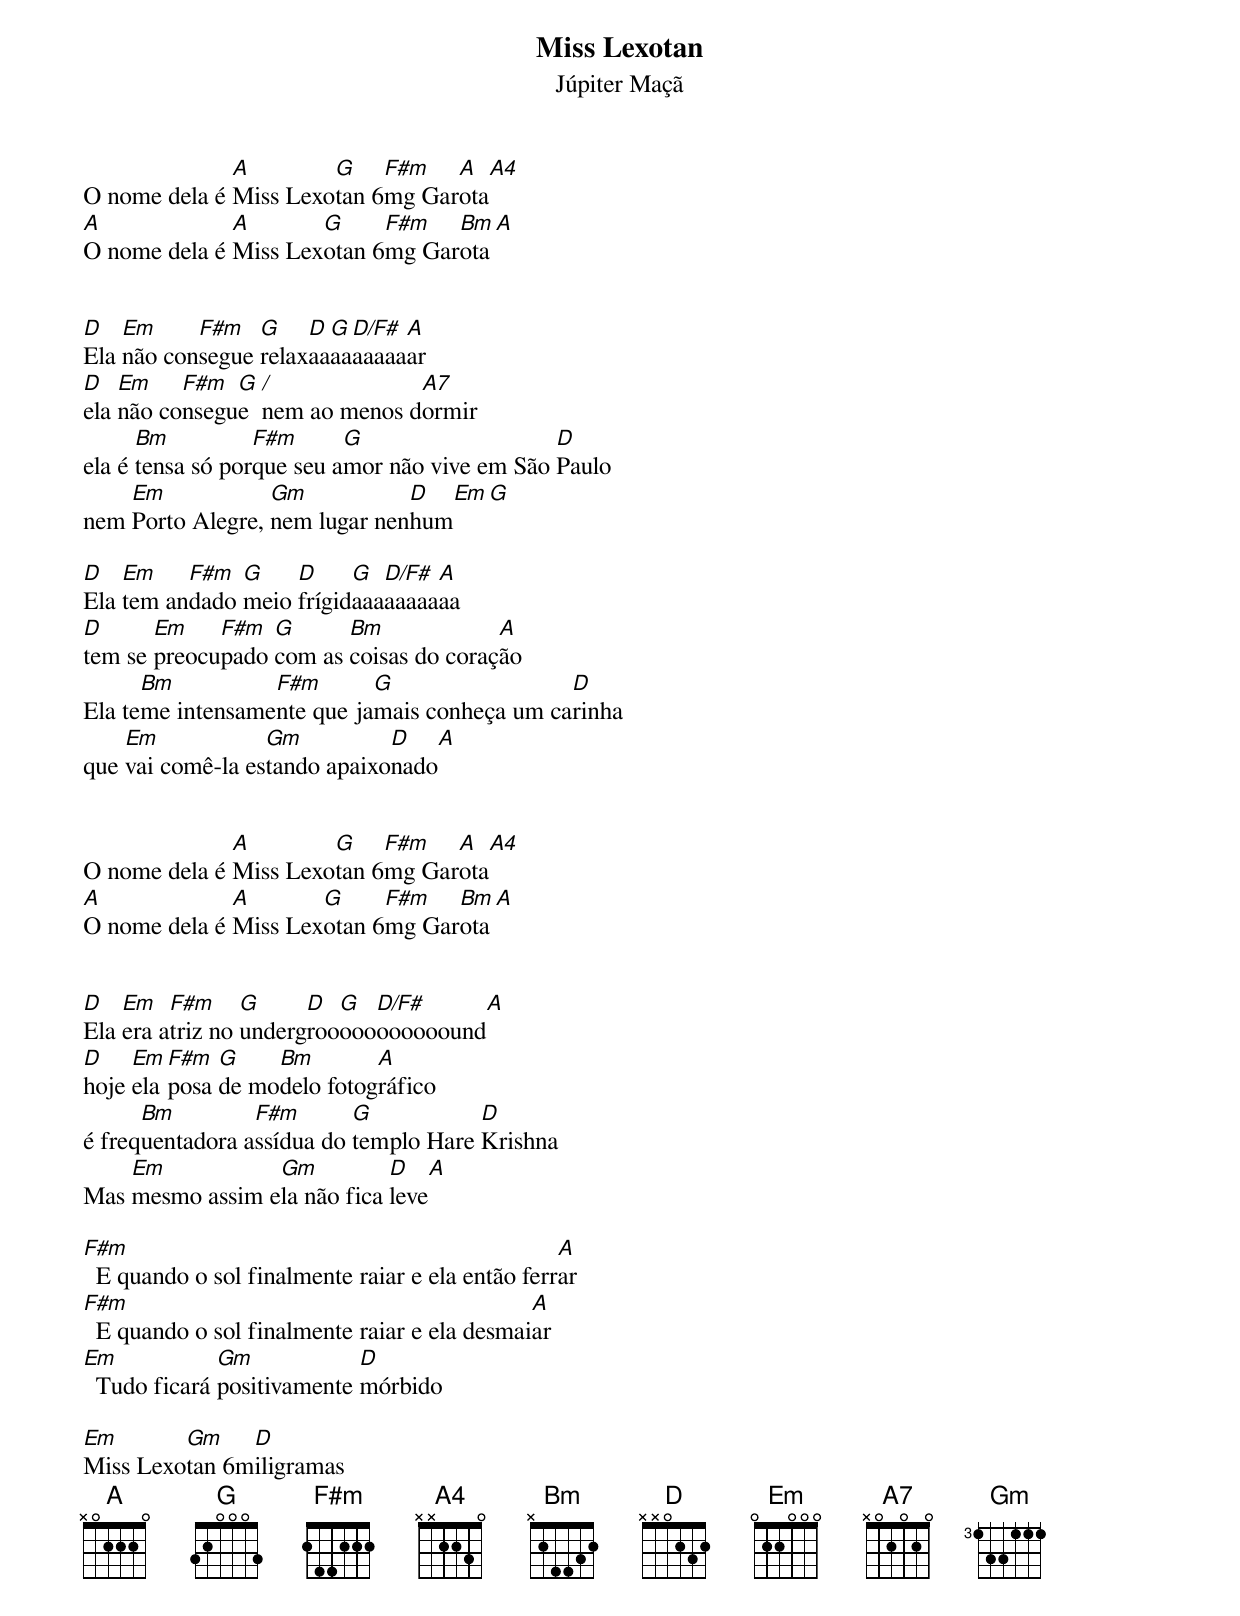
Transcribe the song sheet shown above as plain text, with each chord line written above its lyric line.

Miss Lexotan
Júpiter Maçã

              A        G    F#m   A  A4
O nome dela é Miss Lexotan 6mg Garota
A             A       G     F#m   Bm  A
O nome dela é Miss Lexotan 6mg Garota


D   Em     F#m   G    D G D/F# A
Ela não consegue relaxaaaaaaaaaar
D   Em    F#m  G  /             A7
ela não consegue  nem ao menos dormir
      Bm          F#m      G                   D
ela é tensa só porque seu amor não vive em São Paulo
    Em            Gm           D    Em G
nem Porto Alegre, nem lugar nenhum

D   Em    F#m  G    D     G  D/F# A
Ela tem andado meio frígidaaaaaaaaaa
D      Em    F#m  G      Bm             A
tem se preocupado com as coisas do coração
      Bm          F#m       G                 D
Ela teme intensamente que jamais conheça um carinha
    Em            Gm          D    A
que vai comê-la estando apaixonado


              A        G    F#m   A  A4
O nome dela é Miss Lexotan 6mg Garota
A             A       G     F#m   Bm  A
O nome dela é Miss Lexotan 6mg Garota


D   Em   F#m     G     D  G  D/F#     A
Ela era atriz no undergrooooooooooound
D    Em  F#m  G    Bm        A
hoje ela posa de modelo fotográfico
      Bm         F#m       G           D
é frequentadora assídua do templo Hare Krishna
    Em           Gm          D    A
Mas mesmo assim ela não fica leve

F#m                                               A
  E quando o sol finalmente raiar e ela então ferrar
F#m                                           A
  E quando o sol finalmente raiar e ela desmaiar
Em            Gm            D
  Tudo ficará positivamente mórbido

Em       Gm    D
Miss Lexotan 6miligramas
